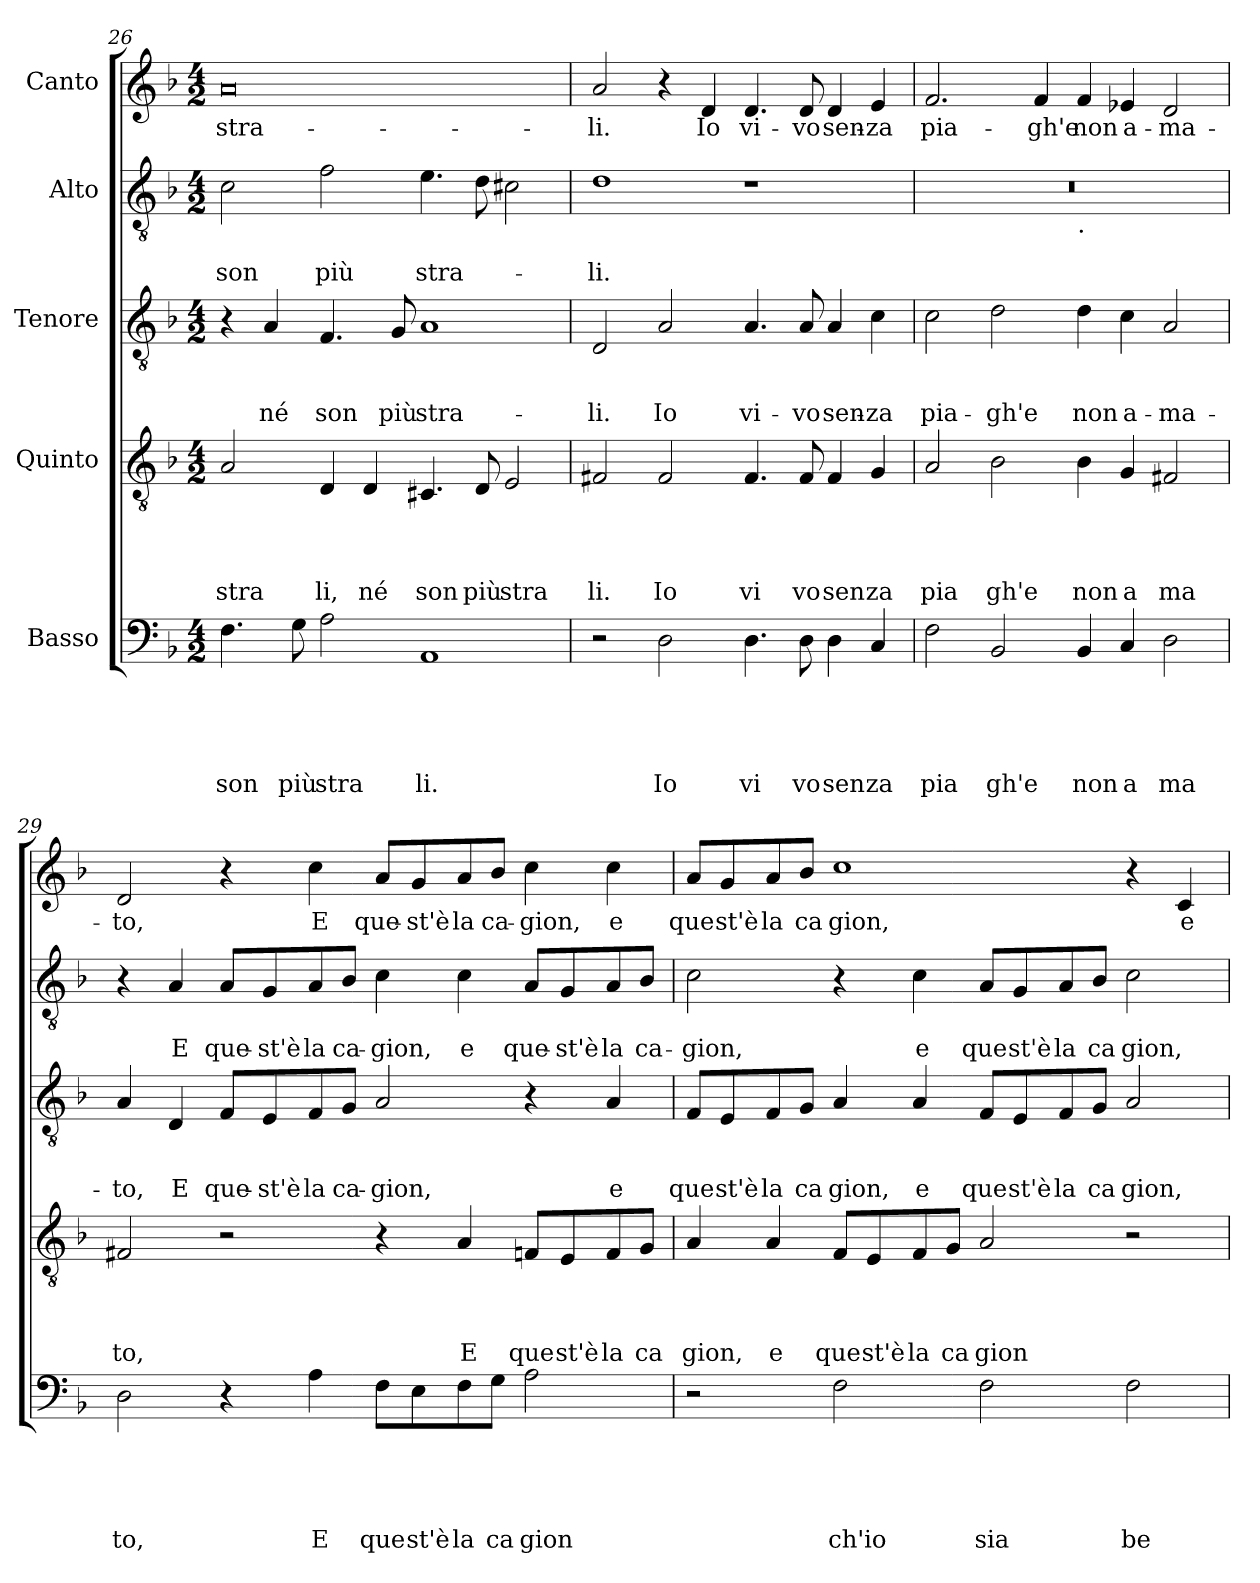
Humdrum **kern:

**kern	**text	**text	**text	**text	**text	**kern	**text	**text	**text	**text	**kern	**text	**text	**text	**kern	**text	**text	**kern	**text
*part5	*part5	*part5	*part5	*part5	*part5	*part4	*part4	*part4	*part4	*part4	*part3	*part3	*part3	*part3	*part2	*part2	*part2	*part1	*part1
*staff5	*staff5	*staff5	*staff5	*staff5	*staff5	*staff4	*staff4	*staff4	*staff4	*staff4	*staff3	*staff3	*staff3	*staff3	*staff2	*staff2	*staff2	*staff1	*staff1
*I"Basso	*	*	*	*	*	*I"Quinto	*	*	*	*	*I"Tenore	*	*	*	*I"Alto	*	*	*I"Canto	*
!!LO:PB:g=z
*clefF4	*	*	*	*	*	*clefGv2	*	*	*	*	*clefGv2	*	*	*	*clefGv2	*	*	*clefG2	*
*k[b-]	*	*	*	*	*	*k[b-]	*	*	*	*	*k[b-]	*	*	*	*k[b-]	*	*	*k[b-]	*
*F:	*	*	*	*	*	*F:	*	*	*	*	*F:	*	*	*	*F:	*	*	*F:	*
*M4/2	*	*	*	*	*	*M4/2	*	*	*	*	*M4/2	*	*	*	*M4/2	*	*	*M4/2	*
=26	=26	=26	=26	=26	=26	=26	=26	=26	=26	=26	=26	=26	=26	=26	=26	=26	=26	=26	=26
!	!	!	!	!	!LO:LY:b	!	!	!	!	!LO:LY:b	!	!	!	!	!	!	!LO:LY:b	!	!LO:LY:b
4.F\	.	.	.	.	son	2A/	.	.	.	stra	4r	.	.	.	2c\	.	son	0a	stra-
!	!	!	!	!	!	!	!	!	!	!	!	!	!	!LO:LY:b	!	!	!	!	!
.	.	.	.	.	.	.	.	.	.	.	4A/	.	.	né	.	.	.	.	.
!	!	!	!	!	!LO:LY:b	!	!	!	!	!	!	!	!	!	!	!	!	!	!
8G\	.	.	.	.	più	.	.	.	.	.	.	.	.	.	.	.	.	.	.
!	!	!	!	!	!LO:LY:b	!	!	!	!	!LO:LY:b	!	!	!	!LO:LY:b	!	!	!LO:LY:b	!	!
2A\	.	.	.	.	stra	4D/	.	.	.	li,	4.F/	.	.	son	2f\	.	più	.	.
!	!	!	!	!	!	!	!	!	!	!LO:LY:b	!	!	!	!	!	!	!	!	!
.	.	.	.	.	.	4D/	.	.	.	né	.	.	.	.	.	.	.	.	.
!	!	!	!	!	!	!	!	!	!	!	!	!	!	!LO:LY:b	!	!	!	!	!
.	.	.	.	.	.	.	.	.	.	.	8G/	.	.	più	.	.	.	.	.
!	!	!	!	!	!LO:LY:b	!	!	!	!	!LO:LY:b	!	!	!	!LO:LY:b	!	!	!LO:LY:b	!	!
1AA	.	.	.	.	li.	4.C#X/	.	.	.	son	1A	.	.	stra-	4.e\	.	stra-	.	.
!	!	!	!	!	!	!	!	!	!	!LO:LY:b	!	!	!	!	!	!	!	!	!
.	.	.	.	.	.	8D/	.	.	.	più	.	.	.	.	8d\	.	.	.	.
!	!	!	!	!	!	!	!	!	!	!LO:LY:b	!	!	!	!	!	!	!	!	!
.	.	.	.	.	.	2E/	.	.	.	stra	.	.	.	.	2c#X\	.	.	.	.
=27	=27	=27	=27	=27	=27	=27	=27	=27	=27	=27	=27	=27	=27	=27	=27	=27	=27	=27	=27
!	!	!	!	!	!	!	!	!	!	!LO:LY:b	!	!	!	!LO:LY:b	!	!	!LO:LY:b	!	!LO:LY:b
2r	.	.	.	.	.	2F#X/	.	.	.	li.	2D/	.	.	-li.	1d	.	-li.	2a/	-li.
!	!	!	!	!	!LO:LY:b	!	!	!	!	!LO:LY:b	!	!	!	!LO:LY:b	!	!	!	!	!
2D\	.	.	.	.	Io	2F#/	.	.	.	Io	2A/	.	.	Io	.	.	.	4r	.
!	!	!	!	!	!	!	!	!	!	!	!	!	!	!	!	!	!	!	!LO:LY:b
.	.	.	.	.	.	.	.	.	.	.	.	.	.	.	.	.	.	4d/	Io
!	!	!	!	!	!LO:LY:b	!	!	!	!	!LO:LY:b	!	!	!	!LO:LY:b	!	!	!	!	!LO:LY:b
4.D\	.	.	.	.	vi	4.F#/	.	.	.	vi	4.A/	.	.	vi-	1r	.	.	4.d/	vi-
!	!	!	!	!	!LO:LY:b	!	!	!	!	!LO:LY:b	!	!	!	!LO:LY:b	!	!	!	!	!LO:LY:b
8D\	.	.	.	.	vo	8F#/	.	.	.	vo	8A/	.	.	-vo	.	.	.	8d/	-vo
!	!	!	!	!	!LO:LY:b	!	!	!	!	!LO:LY:b	!	!	!	!LO:LY:b	!	!	!	!	!LO:LY:b
4D\	.	.	.	.	sen	4F#/	.	.	.	sen	4A/	.	.	sen-	.	.	.	4d/	sen-
!	!	!	!	!	!LO:LY:b	!	!	!	!	!LO:LY:b	!	!	!	!LO:LY:b	!	!	!	!	!LO:LY:b
4C/	.	.	.	.	za	4G/	.	.	.	za	4c\	.	.	-za	.	.	.	4e/	-za
=28	=28	=28	=28	=28	=28	=28	=28	=28	=28	=28	=28	=28	=28	=28	=28	=28	=28	=28	=28
!	!	!	!	!	!LO:LY:b	!	!	!	!	!LO:LY:b	!	!	!	!LO:LY:b	!	!	!	!	!LO:LY:b
*	*	*	*	*	*	*	*	*	*	*	*	*	*	*	*^	*	*	*	*
2F\	.	.	.	.	pia	2A/	.	.	.	pia	2c\	.	.	pia-	0r	1ryy	.	.	2.f/	pia-
!	!	!	!	!	!LO:LY:b	!	!	!	!	!LO:LY:b	!	!	!	!LO:LY:b	!	!	!	!	!	!
2BB-/	.	.	.	.	gh'e	2B-\	.	.	.	gh'e	2d\	.	.	-gh'e	.	.	.	.	.	.
!	!	!	!	!	!	!	!	!	!	!	!	!	!	!	!	!	!	!	!	!LO:LY:b
.	.	.	.	.	.	.	.	.	.	.	.	.	.	.	.	.	.	.	4f/	-gh'e
!	!	!	!	!	!	!	!	!	!	!	!	!	!	!	!	!LO:TX:b:t=.	!	!	!	!
!	!	!	!	!	!LO:LY:b	!	!	!	!	!LO:LY:b	!	!	!	!LO:LY:b	!	!	!	!	!	!LO:LY:b
4BB-/	.	.	.	.	non	4B-\	.	.	.	non	4d\	.	.	non	.	1ryy	.	.	4f/	non
!	!	!	!	!	!LO:LY:b	!	!	!	!	!LO:LY:b	!	!	!	!LO:LY:b	!	!	!	!	!	!LO:LY:b
4C/	.	.	.	.	a	4G/	.	.	.	a	4c\	.	.	a-	.	.	.	.	4e-X/	a-
!	!	!	!	!	!LO:LY:b	!	!	!	!	!LO:LY:b	!	!	!	!LO:LY:b	!	!	!	!	!	!LO:LY:b
2D\	.	.	.	.	ma	2F#X/	.	.	.	ma	2A/	.	.	-ma-	.	.	.	.	2d/	-ma-
=29	=29	=29	=29	=29	=29	=29	=29	=29	=29	=29	=29	=29	=29	=29	=29	=29	=29	=29	=29	=29
!	!	!	!	!	!LO:LY:b	!	!	!	!	!LO:LY:b	!	!	!	!LO:LY:b	!	!	!	!	!	!LO:LY:b
*	*	*	*	*	*	*	*	*	*	*	*	*	*	*	*v	*v	*	*	*	*
2D\	.	.	.	.	to,	2F#X/	.	.	.	to,	4A/	.	.	-to,	4r	.	.	2d/	-to,
!	!	!	!	!	!	!	!	!	!	!	!	!	!	!LO:LY:b	!	!	!LO:LY:b	!	!
.	.	.	.	.	.	.	.	.	.	.	4D/	.	.	E	4A/	.	E	.	.
!	!	!	!	!	!	!	!	!	!	!	!	!	!	!LO:LY:b	!	!	!LO:LY:b	!	!
4r	.	.	.	.	.	2r	.	.	.	.	8F/L	.	.	que-	8A/L	.	que-	4r	.
!	!	!	!	!	!	!	!	!	!	!	!	!	!	!LO:LY:b	!	!	!LO:LY:b	!	!
.	.	.	.	.	.	.	.	.	.	.	8E/	.	.	-st'è	8G/	.	-st'è	.	.
!	!	!	!	!	!LO:LY:b	!	!	!	!	!	!	!	!	!LO:LY:b	!	!	!LO:LY:b	!	!LO:LY:b
4A\	.	.	.	.	E	.	.	.	.	.	8F/	.	.	la	8A/	.	la	4cc\	E
!	!	!	!	!	!	!	!	!	!	!	!	!	!	!LO:LY:b	!	!	!LO:LY:b	!	!
.	.	.	.	.	.	.	.	.	.	.	8G/J	.	.	ca-	8B-/J	.	ca-	.	.
!	!	!	!	!	!LO:LY:b	!	!	!	!	!	!	!	!	!LO:LY:b	!	!	!LO:LY:b	!	!LO:LY:b
8F\L	.	.	.	.	que	4r	.	.	.	.	2A/	.	.	-gion,	4c\	.	-gion,	8a/L	que-
!	!	!	!	!	!LO:LY:b	!	!	!	!	!	!	!	!	!	!	!	!	!	!LO:LY:b
8E\	.	.	.	.	st'è	.	.	.	.	.	.	.	.	.	.	.	.	8g/	-st'è
!	!	!	!	!	!LO:LY:b	!	!	!	!	!LO:LY:b	!	!	!	!	!	!	!LO:LY:b	!	!LO:LY:b
8F\	.	.	.	.	la	4A/	.	.	.	E	.	.	.	.	4c\	.	e	8a/	la
!	!	!	!	!	!LO:LY:b	!	!	!	!	!	!	!	!	!	!	!	!	!	!LO:LY:b
8G\J	.	.	.	.	ca	.	.	.	.	.	.	.	.	.	.	.	.	8b-/J	ca-
!	!	!	!	!	!LO:LY:b	!	!	!	!	!LO:LY:b	!	!	!	!	!	!	!LO:LY:b	!	!LO:LY:b
2A\	.	.	.	.	gion	8Fn/L	.	.	.	que	4r	.	.	.	8A/L	.	que-	4cc\	-gion,
!	!	!	!	!	!	!	!	!	!	!LO:LY:b	!	!	!	!	!	!	!LO:LY:b	!	!
.	.	.	.	.	.	8E/	.	.	.	st'è	.	.	.	.	8G/	.	-st'è	.	.
!	!	!	!	!	!	!	!	!	!	!LO:LY:b	!	!	!	!LO:LY:b	!	!	!LO:LY:b	!	!LO:LY:b
.	.	.	.	.	.	8F/	.	.	.	la	4A/	.	.	e	8A/	.	la	4cc\	e
!	!	!	!	!	!	!	!	!	!	!LO:LY:b	!	!	!	!	!	!	!LO:LY:b	!	!
.	.	.	.	.	.	8G/J	.	.	.	ca	.	.	.	.	8B-/J	.	ca-	.	.
!!LO:LB:g=z
=30	=30	=30	=30	=30	=30	=30	=30	=30	=30	=30	=30	=30	=30	=30	=30	=30	=30	=30	=30
!	!	!	!	!	!	!	!	!	!	!LO:LY:b	!	!	!	!LO:LY:b	!	!	!LO:LY:b	!	!LO:LY:b
2r	.	.	.	.	.	4A/	.	.	.	gion,	8F/L	.	.	que	2c\	.	-gion,	8a/L	que
!	!	!	!	!	!	!	!	!	!	!	!	!	!	!LO:LY:b	!	!	!	!	!LO:LY:b
.	.	.	.	.	.	.	.	.	.	.	8E/	.	.	st'è	.	.	.	8g/	st'è
!	!	!	!	!	!	!	!	!	!	!LO:LY:b	!	!	!	!LO:LY:b	!	!	!	!	!LO:LY:b
.	.	.	.	.	.	4A/	.	.	.	e	8F/	.	.	la	.	.	.	8a/	la
!	!	!	!	!	!	!	!	!	!	!	!	!	!	!LO:LY:b	!	!	!	!	!LO:LY:b
.	.	.	.	.	.	.	.	.	.	.	8G/J	.	.	ca	.	.	.	8b-/J	ca
!	!	!	!	!	!LO:LY:b	!	!	!	!	!LO:LY:b	!	!	!	!LO:LY:b	!	!	!	!	!LO:LY:b
2F\	.	.	.	.	ch'io	8F/L	.	.	.	que	4A/	.	.	gion,	4r	.	.	1cc	gion,
!	!	!	!	!	!	!	!	!	!	!LO:LY:b	!	!	!	!	!	!	!	!	!
.	.	.	.	.	.	8E/	.	.	.	st'è	.	.	.	.	.	.	.	.	.
!	!	!	!	!	!	!	!	!	!	!LO:LY:b	!	!	!	!LO:LY:b	!	!	!LO:LY:b	!	!
.	.	.	.	.	.	8F/	.	.	.	la	4A/	.	.	e	4c\	.	e	.	.
!	!	!	!	!	!	!	!	!	!	!LO:LY:b	!	!	!	!	!	!	!	!	!
.	.	.	.	.	.	8G/J	.	.	.	ca	.	.	.	.	.	.	.	.	.
!	!	!	!	!	!LO:LY:b	!	!	!	!	!LO:LY:b	!	!	!	!LO:LY:b	!	!	!LO:LY:b	!	!
2F\	.	.	.	.	sia	2A/	.	.	.	gion	8F/L	.	.	que	8A/L	.	que	.	.
!	!	!	!	!	!	!	!	!	!	!	!	!	!	!LO:LY:b	!	!	!LO:LY:b	!	!
.	.	.	.	.	.	.	.	.	.	.	8E/	.	.	st'è	8G/	.	st'è	.	.
!	!	!	!	!	!	!	!	!	!	!	!	!	!	!LO:LY:b	!	!	!LO:LY:b	!	!
.	.	.	.	.	.	.	.	.	.	.	8F/	.	.	la	8A/	.	la	.	.
!	!	!	!	!	!	!	!	!	!	!	!	!	!	!LO:LY:b	!	!	!LO:LY:b	!	!
.	.	.	.	.	.	.	.	.	.	.	8G/J	.	.	ca	8B-/J	.	ca	.	.
!	!	!	!	!	!LO:LY:b	!	!	!	!	!	!	!	!	!LO:LY:b	!	!	!LO:LY:b	!	!
2F\	.	.	.	.	be	2r	.	.	.	.	2A/	.	.	gion,	2c\	.	gion,	4r	.
!	!	!	!	!	!	!	!	!	!	!	!	!	!	!	!	!	!	!	!LO:LY:b
.	.	.	.	.	.	.	.	.	.	.	.	.	.	.	.	.	.	4c/	e
=	=	=	=	=	=	=	=	=	=	=	=	=	=	=	=	=	=	=	=
*-	*-	*-	*-	*-	*-	*-	*-	*-	*-	*-	*-	*-	*-	*-	*-	*-	*-	*-	*-
